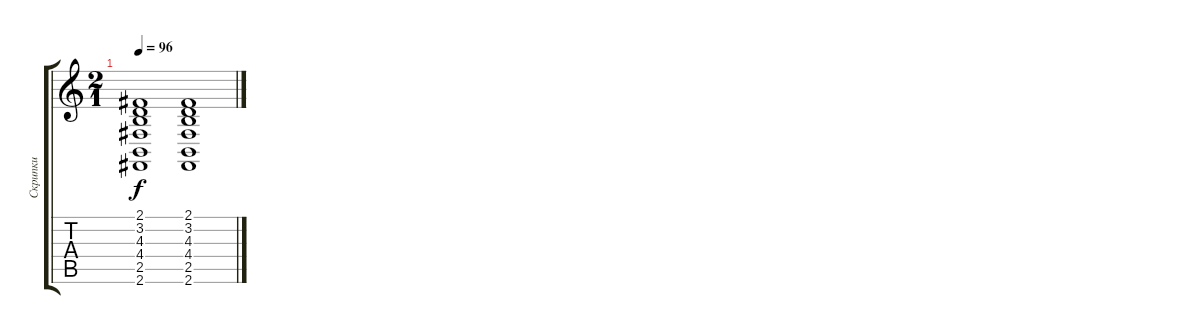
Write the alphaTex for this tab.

\track ("Скрипки" "Скрипки") {instrument stringensemble1}
\staff {score tabs}
\tuning (E4 B3 G3 D3 A2 E2) {hide}
\ts (2 1)
\tempo 96
\clef g2
\ks c
(2.1 3.2 4.3 4.4 2.5 2.6).1{dy f} (2.1 3.2 4.3 4.4 2.5 2.6).1
